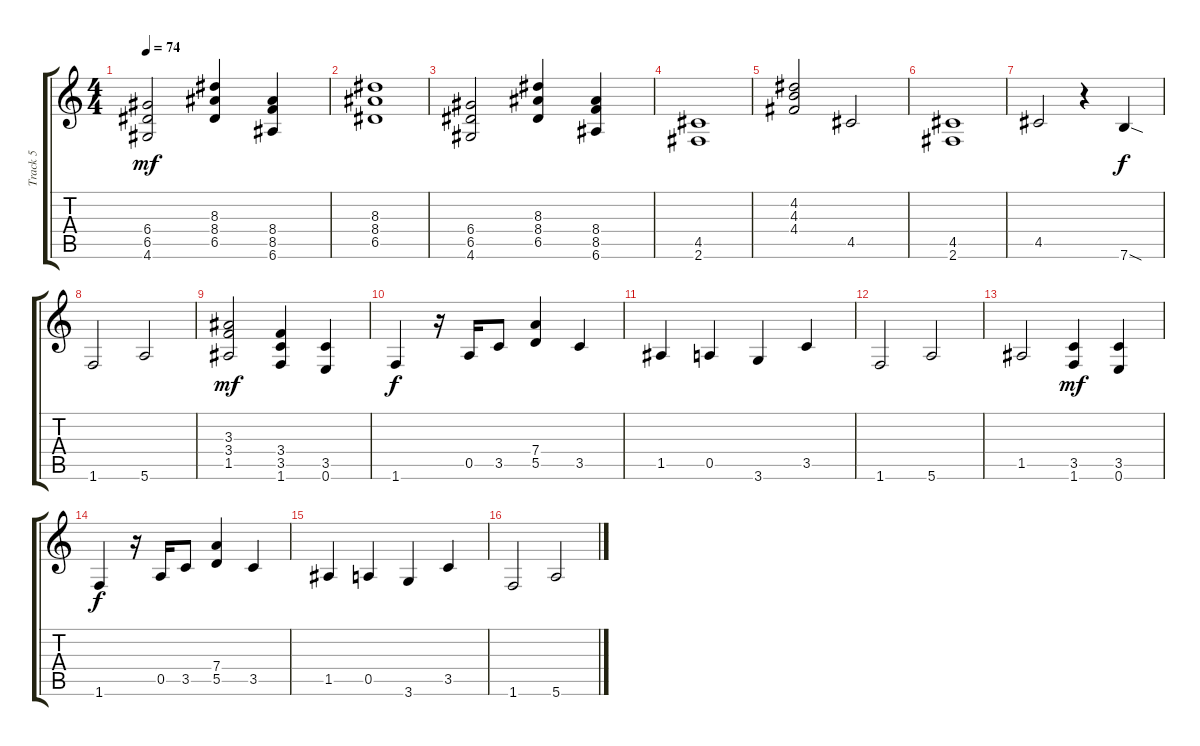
\track ("Track 5" "Track 5") {instrument overdrivenguitar}
\staff {score tabs}
\tuning (E4 B3 G3 D3 A2 E2) {hide}
\ts (4 4)
\tempo 74
\clef g2
\ks c
(6.4 6.5 4.6).2{dy mf} (8.3 8.4 6.5).4 (8.4 8.5 6.6).4 |
(8.3 8.4 6.5).1 |
(6.4 6.5 4.6).2 (8.3 8.4 6.5).4 (8.4 8.5 6.6).4 |
(4.5 2.6).1 |
(4.2 4.3 4.4).2 4.5.2 |
(4.5 2.6).1 |
4.5.2 r.4 7.6{sod}.4{dy f} |
1.6.2{volume 11} 5.6.2 |
(3.3 3.4 1.5).2{dy mf} (3.4 3.5 1.6).4 (3.5 0.6).4 |
1.6.4{dy f} r.16 0.5.16 3.5.8 (7.4 5.5).4 3.5.4 |
1.5.4 0.5.4 3.6.4 3.5.4 |
1.6.2 5.6.2 |
1.5.2 (3.5 1.6).4{dy mf} (3.5 0.6).4 |
1.6.4{dy f} r.16 0.5.16 3.5.8 (7.4 5.5).4 3.5.4 |
1.5.4 0.5.4 3.6.4 3.5.4 |
1.6.2 5.6.2
